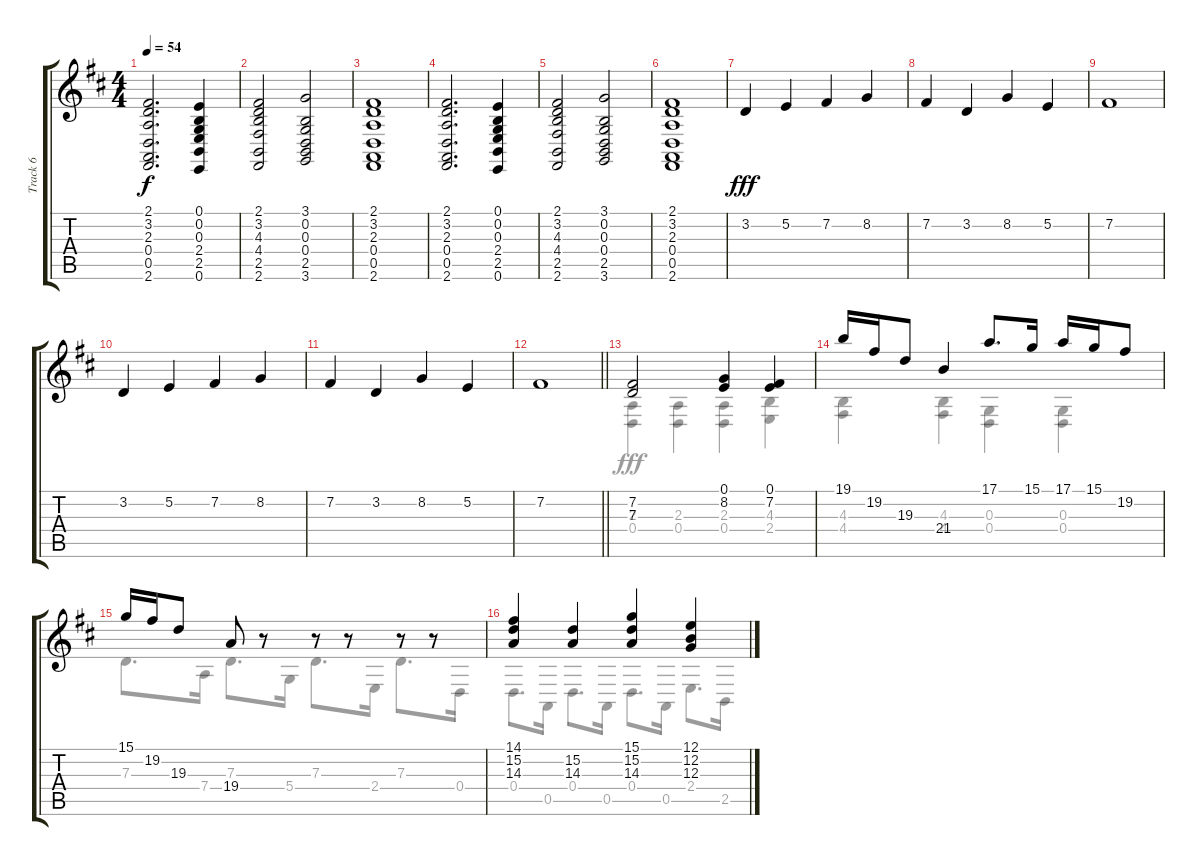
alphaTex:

\track ("Track 6" "Track 6") {instrument acousticgrandpiano}
\staff {score tabs}
\tuning (E4 B3 G3 D3 A2 E2) {hide}
\voice
\ts (4 4)
\tempo 54
\clef g2
\ks d
(2.1 3.2 2.3 0.4 0.5 2.6).2{d dy f instrument acousticgrandpiano} (0.1 0.2 0.3 2.4 2.5 0.6).4 |
(2.1 3.2 4.3 4.4 2.5 2.6).2 (3.1 0.2 0.3 0.4 2.5 3.6).2 |
(2.1 3.2 2.3 0.4 0.5 2.6).1 |
(2.1 3.2 2.3 0.4 0.5 2.6).2{d} (0.1 0.2 0.3 2.4 2.5 0.6).4 |
(2.1 3.2 4.3 4.4 2.5 2.6).2 (3.1 0.2 0.3 0.4 2.5 3.6).2 |
(2.1 3.2 2.3 0.4 0.5 2.6).1 |
3.2.4{dy fff instrument synthstrings1} 5.2.4 7.2.4 8.2.4 |
7.2.4 3.2.4 8.2.4 5.2.4 |
7.2.1 |
3.2.4 5.2.4 7.2.4 8.2.4 |
7.2.4 3.2.4 8.2.4 5.2.4 |
\barLineRight lightlight
7.2.1 |
(7.2 7.3).2{instrument acousticgrandpiano} (0.1 8.2).4 (0.1 7.2).4 |
19.1.16 19.2.16 19.3.8 21.4.4 17.1.8{d} 15.1.16 17.1.16 15.1.16 19.2.8 |
15.1.16 19.2.16 19.3.8 19.4.8 r.8 r.8 r.8 r.8 r.8 |
(14.1 15.2 14.3).4 (15.2 14.3).4 (15.1 15.2 14.3).4 (12.1 12.2 12.3).4
\voice
\clef g2
\ottava regular
\simile none
\ks d
|
|
|
|
|
|
|
|
|
|
|
\barLineRight lightlight
|
(2.3 0.4).4 (2.3 0.4).4 (2.3 0.4).4 (4.3 2.4).4 |
(4.3 4.4).4 (4.3 4.4).4 (0.3 0.4).4 (0.3 0.4).4 |
7.3.8{d} 7.4.16 7.3.8{d} 5.4.16 7.3.8{d} 2.4.16 7.3.8{d} 0.4.16 |
0.4.8{d} 0.5.16 0.4.8{d} 0.5.16 0.4.8{d} 0.5.16 2.4.8{d} 2.5.16
